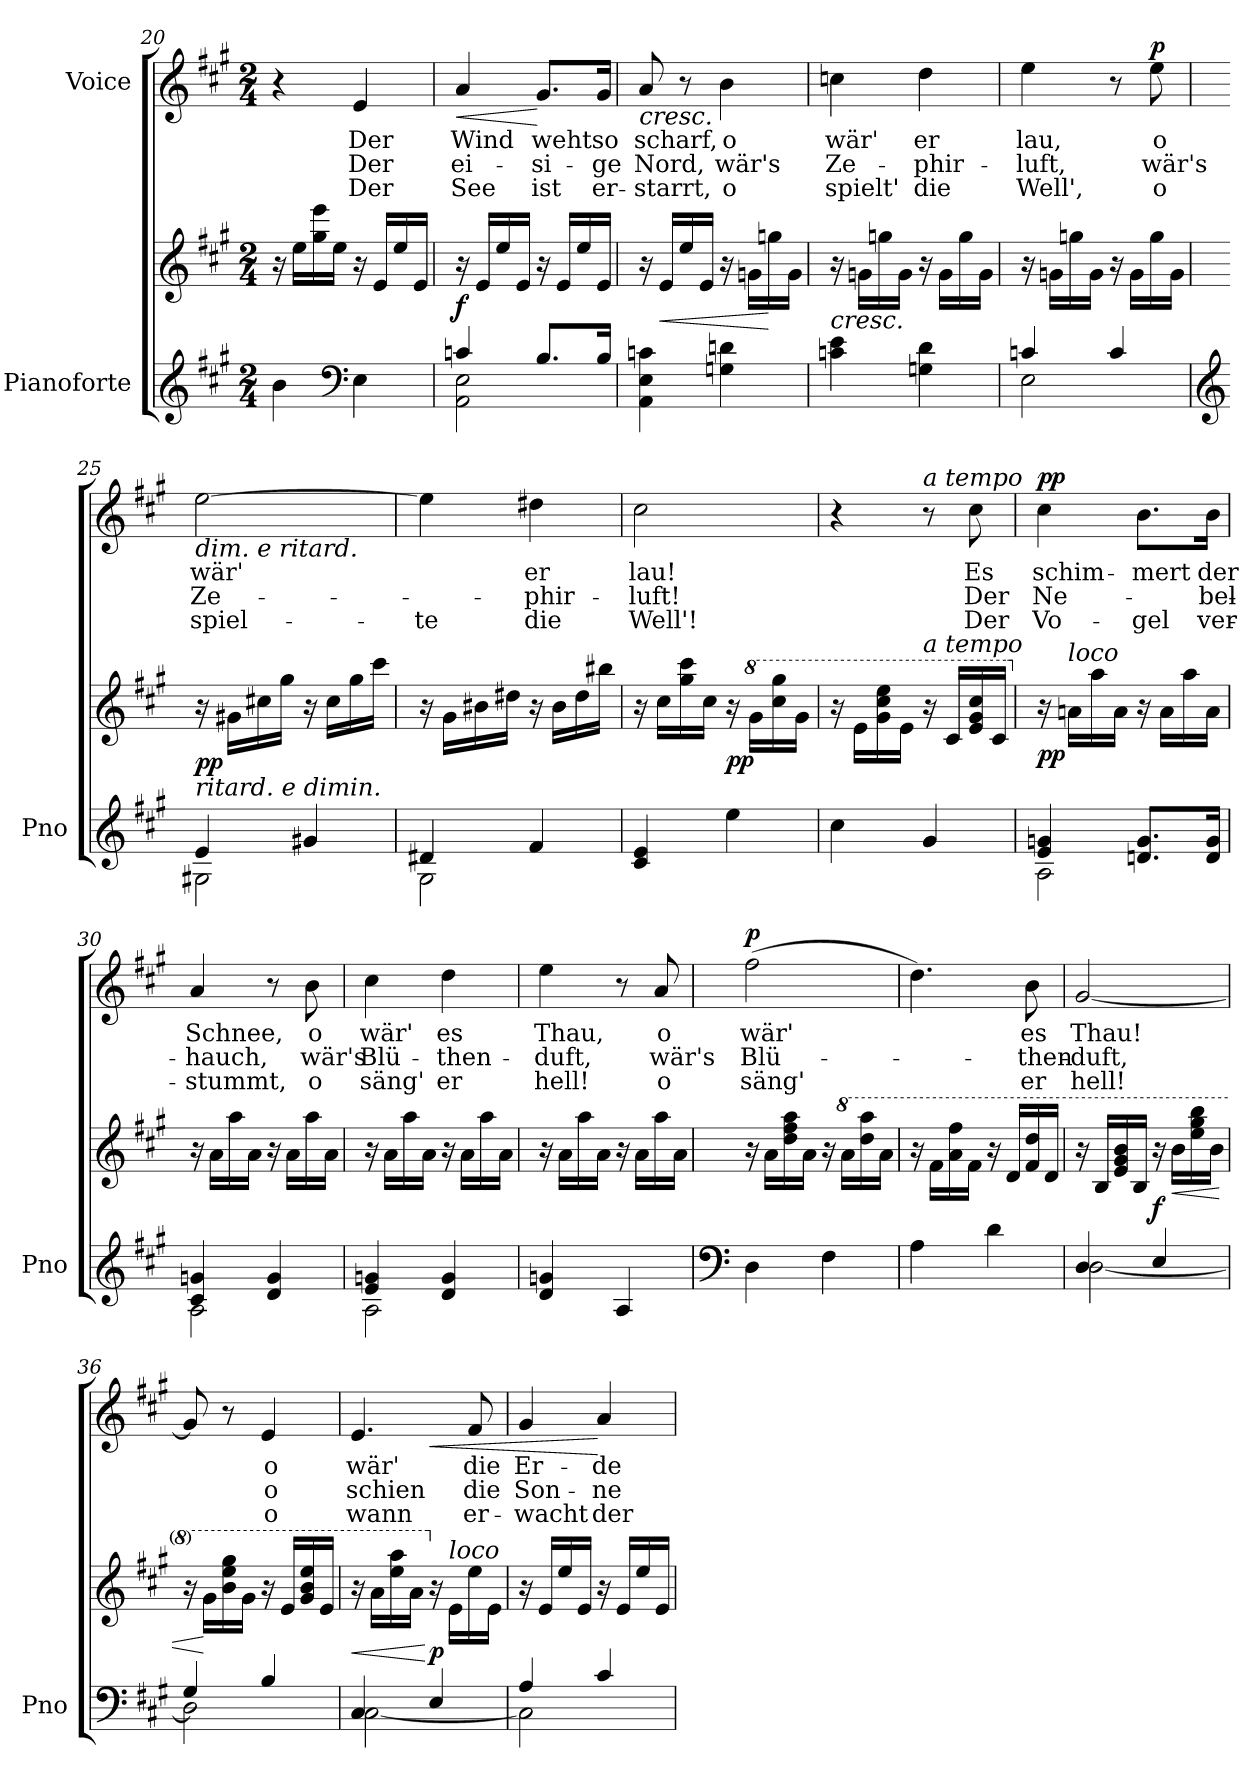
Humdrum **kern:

**kern	**kern	**dynam	**kern	**text	**text	**text	**dynam
*part2	*part2	*part2	*part1	*part1	*part1	*part1	*part1
*staff3	*staff2	*staff2/3	*staff1	*staff1	*staff1	*staff1	*staff1
*I"Pianoforte	*	*	*I"Voice	*	*	*	*
*I'Pno	*	*	*	*	*	*	*
*clefG2	*clefG2	*	*clefG2	*	*	*	*
*k[f#c#g#]	*k[f#c#g#]	*	*k[f#c#g#]	*	*	*	*
*M2/4	*M2/4	*	*M2/4	*	*	*	*
=20	=20	=20	=20	=20	=20	=20	=20
4b\	16r	.	4r	.	.	.	.
.	16ee\LL	.	.	.	.	.	.
.	16gg#\ 16eee\	.	.	.	.	.	.
.	16ee\JJ	.	.	.	.	.	.
*clefF4	*	*	*	*	*	*	*
4E\	16r	.	4e/	Der	Der	Der	.
.	16e/LL	.	.	.	.	.	.
.	16ee/	.	.	.	.	.	.
.	16e/JJ	.	.	.	.	.	.
=21	=21	=21	=21	=21	=21	=21	=21
*^	*	*	*	*	*	*	*
!	!	!	!LO:DY:b	!	!	!	!	!LO:HP:b
4cn/	2AA\ 2E\	16r	f	4a/	Wind	ei-	See	<
.	.	16e/LL	.	.	.	.	.	.
.	.	16ee/	.	.	.	.	.	.
.	.	16e/JJ	.	.	.	.	.	.
8.B/L	.	16r	.	8.g#/L	weht	-si-	ist	[
.	.	16e/LL	.	.	.	.	.	.
.	.	16ee/	.	.	.	.	.	.
16B/Jk	.	16e/JJ	.	16g#/Jk	so	-ge	er-	.
*v	*v	*	*	*	*	*	*	*
=22	=22	=22	=22	=22	=22	=22	=22
!	!	!	!LO:TX:b:i:t=cresc.	!	!	!	!
4AA\ 4E\ 4cn\	16r	.	8a/	scharf,	Nord,	-starrt,	.
!	!	!LO:HP:b	!	!	!	!	!
.	16e/LL	<	.	.	.	.	.
.	16ee/	.	8r	.	.	.	.
.	16e/JJ	.	.	.	.	.	.
4Gn\ 4dn\	16r	.	4b\	o	wär's	o	.
.	16gn\LL	.	.	.	.	.	.
.	16ggn\	[	.	.	.	.	.
.	16g\JJ	.	.	.	.	.	.
=23	=23	=23	=23	=23	=23	=23	=23
!	!LO:TX:b:i:t=cresc.	!	!	!	!	!	!
4cn\ 4e\	16r	.	4ccn\	wär'	Ze-	spielt'	.
.	16gn\LL	.	.	.	.	.	.
.	16ggn\	.	.	.	.	.	.
.	16g\JJ	.	.	.	.	.	.
4Gn\ 4d\	16r	.	4dd\	er	-phir-	die	.
.	16g\LL	.	.	.	.	.	.
.	16gg\	.	.	.	.	.	.
.	16g\JJ	.	.	.	.	.	.
=24	=24	=24	=24	=24	=24	=24	=24
*^	*	*	*	*	*	*	*
4cn/	2E\	16r	.	4ee\	lau,	-luft,	Well',	.
.	.	16gn\LL	.	.	.	.	.	.
.	.	16ggn\	.	.	.	.	.	.
.	.	16g\JJ	.	.	.	.	.	.
4c/	.	16r	.	8r	.	.	.	.
.	.	16g\LL	.	.	.	.	.	.
!	!	!	!	!	!	!	!	!LO:DY:b
.	.	16gg\	.	8ee\	o	wär's	o	p
.	.	16g\JJ	.	.	.	.	.	.
=25	=25	=25	=25	=25	=25	=25	=25	=25
*clefG2	*	*	*	*	*	*	*	*
!	!	!	!	!LO:TX:b:i:t=dim.   e   ritard.	!	!	!	!
!	!	!LO:TX:b:i:t=ritard.    e     dimin.	!	!	!	!	!	!
!	!	!	!LO:DY:b	!	!	!	!	!
4e/	2G#X\	16r	pp	[2ee\	wär'	Ze-	spiel-	.
.	.	16g#X\LL	.	.	.	.	.	.
.	.	16cc#X\	.	.	.	.	.	.
.	.	16gg#\JJ	.	.	.	.	.	.
4g#X/	.	16r	.	.	.	.	.	.
.	.	16cc#\LL	.	.	.	.	.	.
.	.	16gg#\	.	.	.	.	.	.
.	.	16ccc#\JJ	.	.	.	.	.	.
=26	=26	=26	=26	=26	=26	=26	=26	=26
4d#X/	2G#\	16r	.	4ee\]	.	.	te	.
.	.	16g#\LL	.	.	.	.	.	.
.	.	16b#X\	.	.	.	.	.	.
.	.	16dd#X\JJ	.	.	.	.	.	.
4f#/	.	16r	.	4dd#X\	er	-phir-	die	.
.	.	16b#\LL	.	.	.	.	.	.
.	.	16dd#\	.	.	.	.	.	.
.	.	16bb#X\JJ	.	.	.	.	.	.
*v	*v	*	*	*	*	*	*	*
=27	=27	=27	=27	=27	=27	=27	=27
4c#/ 4e/	16r	.	2cc#\	lau!	-luft!	Well'!	.
.	16cc#\LL	.	.	.	.	.	.
.	16gg#\ 16ccc#\	.	.	.	.	.	.
.	16cc#\JJ	.	.	.	.	.	.
!	!	!LO:DY:b	!	!	!	!	!
4ee\	16r	pp	.	.	.	.	.
*	*8va	*	*	*	*	*	*
.	16gg#\LL	.	.	.	.	.	.
.	16ccc#\ 16ggg#\	.	.	.	.	.	.
.	16gg#\JJ	.	.	.	.	.	.
=28	=28	=28	=28	=28	=28	=28	=28
4cc#\	16r	.	4r	.	.	.	.
.	16ee\LL	.	.	.	.	.	.
.	16gg#\ 16ccc#\ 16eee\	.	.	.	.	.	.
.	16ee\JJ	.	.	.	.	.	.
!	!	!	!LO:TX:i:t=a tempo	!	!	!	!
!	!LO:TX:i:t=a tempo	!	!	!	!	!	!
4g#/	16r	.	8r	.	.	.	.
.	16cc#/LL	.	.	.	.	.	.
.	16ee/ 16gg#/ 16ccc#/	.	8cc#\	Es	Der	Der	.
.	16cc#/JJ	.	.	.	.	.	.
=29	=29	=29	=29	=29	=29	=29	=29
*^	*	*	*	*	*	*	*
*	*	*X8va	*	*	*	*	*	*
!	!	!	!LO:DY:b	!	!	!	!	!LO:DY:b
4e/ 4gn/	2A\	16r	pp	4cc#\	schim-	Ne-	Vo-	pp
!	!	!LO:TX:i:t=loco	!	!	!	!	!	!
.	.	16an\LL	.	.	.	.	.	.
.	.	16aa\	.	.	.	.	.	.
.	.	16a\JJ	.	.	.	.	.	.
8.dn/ 8.g/L	.	16r	.	8.b\L	-mert	.	-gel	.
.	.	16a\LL	.	.	.	.	.	.
.	.	16aa\	.	.	.	.	.	.
16d/ 16g/Jk	.	16a\JJ	.	16b\Jk	der	-bel-	ver-	.
=30	=30	=30	=30	=30	=30	=30	=30	=30
4c#/ 4gn/	2A\	16r	.	4a/	Schnee,	-hauch,	-stummt,	.
.	.	16a\LL	.	.	.	.	.	.
.	.	16aa\	.	.	.	.	.	.
.	.	16a\JJ	.	.	.	.	.	.
4d/ 4g/	.	16r	.	8r	.	.	.	.
.	.	16a\LL	.	.	.	.	.	.
.	.	16aa\	.	8b\	o	wär's	o	.
.	.	16a\JJ	.	.	.	.	.	.
=31	=31	=31	=31	=31	=31	=31	=31	=31
4e/ 4gn/	2A\	16r	.	4cc#\	wär'	Blü-	säng'	.
.	.	16a\LL	.	.	.	.	.	.
.	.	16aa\	.	.	.	.	.	.
.	.	16a\JJ	.	.	.	.	.	.
4d/ 4g/	.	16r	.	4dd\	es	-then-	er	.
.	.	16a\LL	.	.	.	.	.	.
.	.	16aa\	.	.	.	.	.	.
.	.	16a\JJ	.	.	.	.	.	.
*v	*v	*	*	*	*	*	*	*
=32	=32	=32	=32	=32	=32	=32	=32
4d/ 4gn/	16r	.	4ee\	Thau,	-duft,	hell!	.
.	16a\LL	.	.	.	.	.	.
.	16aa\	.	.	.	.	.	.
.	16a\JJ	.	.	.	.	.	.
4A/	16r	.	8r	.	.	.	.
.	16a\LL	.	.	.	.	.	.
.	16aa\	.	8a/	o	wär's	o	.
.	16a\JJ	.	.	.	.	.	.
=33	=33	=33	=33	=33	=33	=33	=33
*clefF4	*	*	*	*	*	*	*
!	!	!	!	!	!	!	!LO:DY:b
4D\	16r	.	(2ff#\	wär'	Blü-	säng'	p
.	16a\LL	.	.	.	.	.	.
.	16dd\ 16ff#\ 16aa\	.	.	.	.	.	.
.	16a\JJ	.	.	.	.	.	.
4F#\	16r	.	.	.	.	.	.
*	*8va	*	*	*	*	*	*
.	16aa\LL	.	.	.	.	.	.
.	16ddd\ 16aaa\	.	.	.	.	.	.
.	16aa\JJ	.	.	.	.	.	.
=34	=34	=34	=34	=34	=34	=34	=34
4A\	16r	.	4.dd\)	.	.	.	.
.	16ff#\LL	.	.	.	.	.	.
.	16aa\ 16fff#\	.	.	.	.	.	.
.	16ff#\JJ	.	.	.	.	.	.
4d\	16r	.	.	.	.	.	.
.	16dd/LL	.	.	.	.	.	.
.	16ff#/ 16ddd/	.	8b\	es	-then-	er	.
.	16dd/JJ	.	.	.	.	.	.
=35	=35	=35	=35	=35	=35	=35	=35
*^	*	*	*	*	*	*	*
4D/	[2D\	16r	.	[2g#/	Thau!	-duft,	hell!	.
.	.	16b/LL	.	.	.	.	.	.
.	.	16ee/ 16gg#/ 16bb/	.	.	.	.	.	.
.	.	16b/JJ	.	.	.	.	.	.
!	!	!	!LO:DY:b	!	!	!	!	!
4E/	.	16r	f	.	.	.	.	.
!	!	!	!LO:HP:b	!	!	!	!	!
.	.	16bb\LL	<	.	.	.	.	.
.	.	16eee\ 16ggg#\ 16bbb\	.	.	.	.	.	.
.	.	16bb\JJ	.	.	.	.	.	.
=36	=36	=36	=36	=36	=36	=36	=36	=36
4G#/	2D\]	16r	.	8g#/]	.	.	.	.
.	.	16gg#\LL	[	.	.	.	.	.
.	.	16bb\ 16eee\ 16ggg#\	.	8r	.	.	.	.
.	.	16gg#\JJ	.	.	.	.	.	.
4B/	.	16r	.	4e/	o	o	o	.
.	.	16ee/LL	.	.	.	.	.	.
.	.	16gg#/ 16bb/ 16eee/	.	.	.	.	.	.
.	.	16ee/JJ	.	.	.	.	.	.
=37	=37	=37	=37	=37	=37	=37	=37	=37
!	!	!	!LO:HP:b	!	!	!	!	!
*	*	*	*	*^	*	*	*	*
4C#/	[2C#\	16r	<	4.e/	4ryy	wär'	schien	wann	.
.	.	16aa\LL	.	.	.	.	.	.	.
.	.	16eee\ 16aaa\	.	.	.	.	.	.	.
.	.	16aa\JJ	.	.	.	.	.	.	.
*	*	*X8va	*	*	*	*	*	*	*
!	!	!	!LO:DY:n=1:b	!	!	!	!	!	!LO:HP:b
4E/	.	16r	[ p	.	4ryy	.	.	.	<
!	!	!LO:TX:i:t=loco	!	!	!	!	!	!	!
.	.	16e\LL	.	.	.	.	.	.	.
.	.	16ee\	.	8f#/	.	die	die	er-	.
.	.	16e\JJ	.	.	.	.	.	.	.
*	*	*	*	*v	*v	*	*	*	*
=38	=38	=38	=38	=38	=38	=38	=38	=38
4A/	2C#\]	16r	.	4g#/	Er-	Son-	-wacht	.
.	.	16e/LL	.	.	.	.	.	.
.	.	16ee/	.	.	.	.	.	.
.	.	16e/JJ	.	.	.	.	.	.
4c#/	.	16r	.	4a/	-de	-ne	der	[
.	.	16e/LL	.	.	.	.	.	.
.	.	16ee/	.	.	.	.	.	.
.	.	16e/JJ	.	.	.	.	.	.
*v	*v	*	*	*	*	*	*	*
=	=	=	=	=	=	=	=
*-	*-	*-	*-	*-	*-	*-	*-
